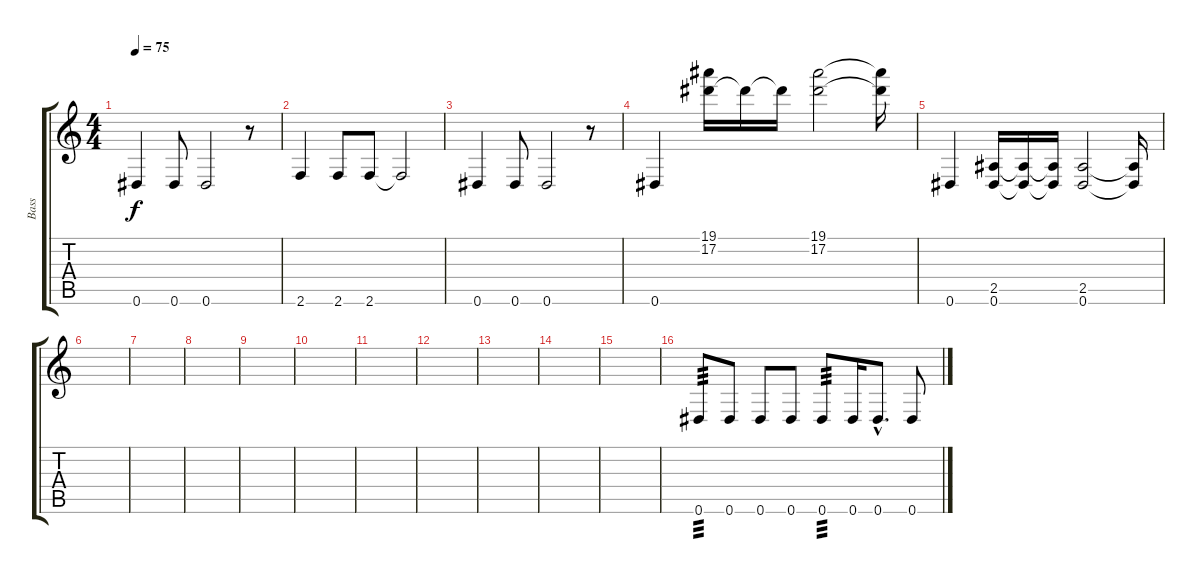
\track ("Bass" "Bass") {instrument fretlessbass}
\staff {score tabs}
\tuning (Eb4 Bb3 Gb3 Db3 Ab2 Eb2) {hide}
\ts (4 4)
\tempo 75
\clef g2
\ks c
0.6.4{dy f} 0.6.8 0.6.2 r.8 |
2.6.4 2.6.8 2.6.8 2.6{t}.2 |
0.6.4 0.6.8 0.6.2 r.8 |
0.6.4 (19.1 17.2).16 17.2{t}.16 17.2{t}.16 (19.1 17.2).2 (19.1{t} 17.2{t}).16 |
0.6.4 (2.5 0.6).16 (2.5{t} 0.6{t}).16 (2.5{t} 0.6{t}).16 (2.5 0.6).2 (2.5{t} 0.6{t}).16 |
|
|
|
|
|
|
|
|
|
|
0.6.8{tp 3} 0.6.8 0.6.8 0.6.8 0.6.8{tp 3} 0.6.16 0.6{hac}.8{d} 0.6.8
